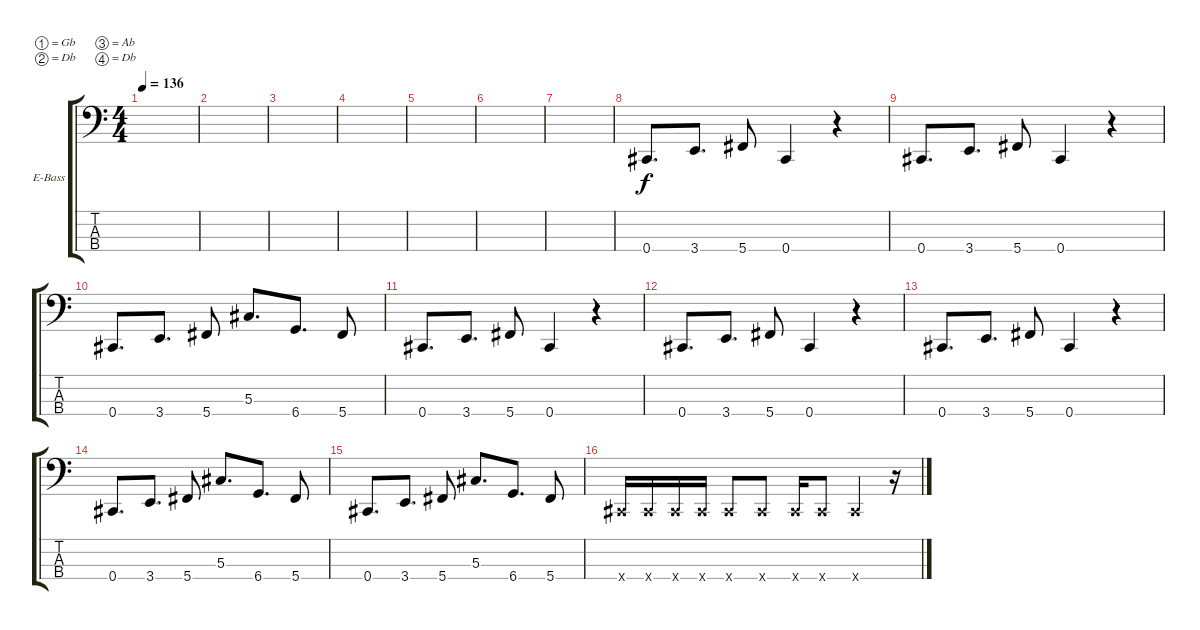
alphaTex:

\defaultSystemsLayout 4
\bracketExtendMode groupsimilarinstruments
\firstSystemTrackNameOrientation horizontal
\otherSystemsTrackNameOrientation horizontal
\track ("Bob Rock (Bass)" "E-Bass") {instrument electricbassfinger}
\staff {score tabs}
\tuning (Gb2 Db2 Ab1 Db1)
\ts (4 4)
\tempo 136
\clef f4
\ks c
|
|
|
|
|
|
|
0.4.8{d} 3.4.8{d} 5.4.8 0.4.4 r.4 |
0.4.8{d} 3.4.8{d} 5.4.8 0.4.4 r.4 |
0.4.8{d} 3.4.8{d} 5.4.8 5.3.8{d} 6.4.8{d} 5.4.8 |
0.4.8{d} 3.4.8{d} 5.4.8 0.4.4 r.4 |
0.4.8{d} 3.4.8{d} 5.4.8 0.4.4 r.4 |
0.4.8{d} 3.4.8{d} 5.4.8 0.4.4 r.4 |
0.4.8{d} 3.4.8{d} 5.4.8 5.3.8{d} 6.4.8{d} 5.4.8 |
0.4.8{d} 3.4.8{d} 5.4.8 5.3.8{d} 6.4.8{d} 5.4.8 |
0.4{x}.16 0.4{x}.16 0.4{x}.16 0.4{x}.16 0.4{x}.8 0.4{x}.8 0.4{x}.16 0.4{x}.8 0.4{x}.4 r.16
